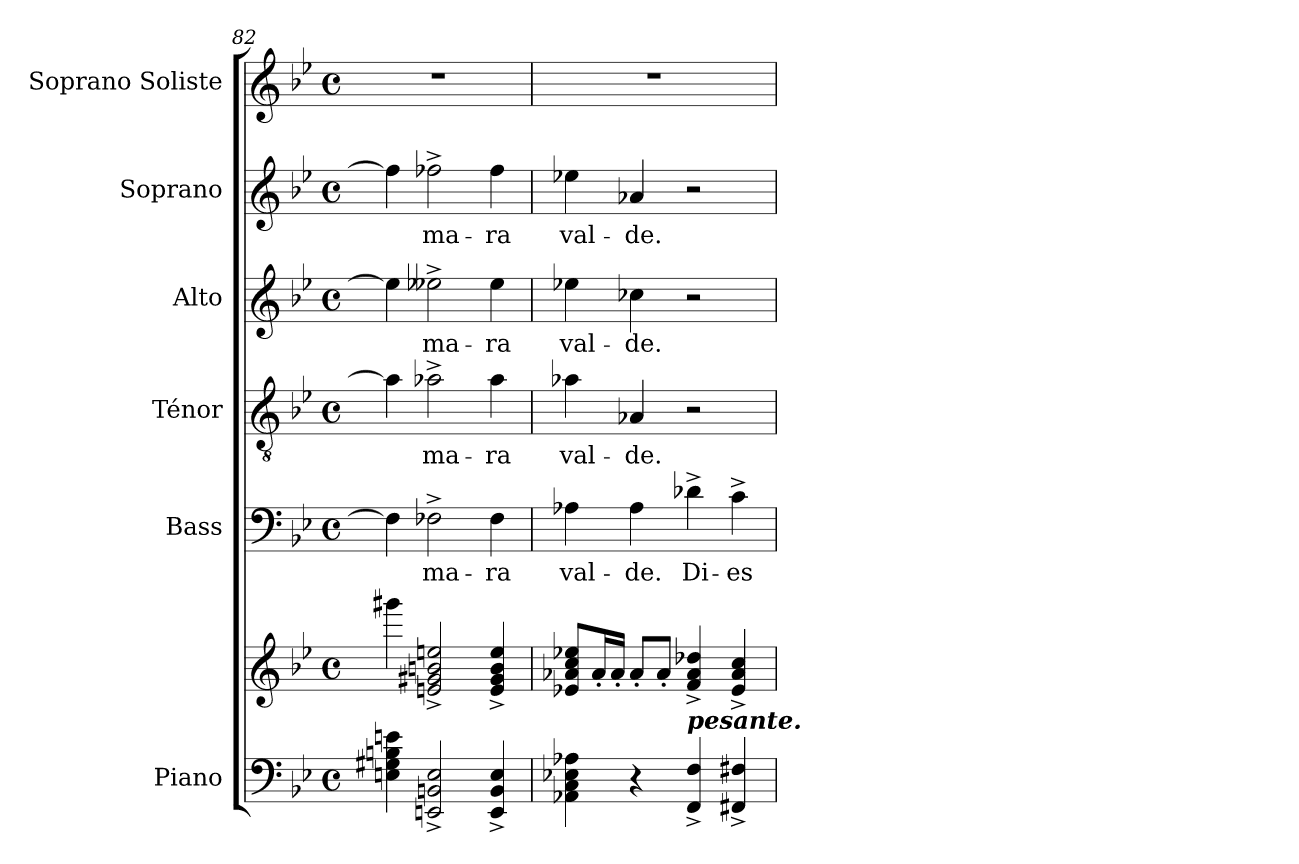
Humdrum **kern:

**kern	**kern	**kern	**text	**kern	**text	**kern	**text	**kern	**text	**kern
*part6	*part6	*part5	*part5	*part4	*part4	*part3	*part3	*part2	*part2	*part1
*staff7	*staff6	*staff5	*staff5	*staff4	*staff4	*staff3	*staff3	*staff2	*staff2	*staff1
*I"Piano	*	*I"Bass	*	*I"Ténor	*	*I"Alto	*	*I"Soprano	*	*I"Soprano Soliste
*I'Pno.	*	*I'B.	*	*I'T.	*	*I'A.	*	*I'S.	*	*
*clefF4	*clefG2	*clefF4	*	*clefGv2	*	*clefG2	*	*clefG2	*	*clefG2
*	*	*	*	*	*	*ITrd2c3	*	*	*	*
*k[b-e-]	*k[b-e-]	*k[b-e-]	*	*k[b-e-]	*	*k[f#]	*	*k[b-e-]	*	*k[b-e-]
*M4/4	*M4/4	*M4/4	*	*M4/4	*	*M4/4	*	*M4/4	*	*M4/4
*met(c)	*met(c)	*met(c)	*	*met(c)	*	*met(c)	*	*met(c)	*	*met(c)
=82	=82	=82	=82	=82	=82	=82	=82	=82	=82	=82
4En\ 4G#X\ 4Bn\ 4en\	4ggg#X\	4F-\]	.	4a-\]	.	4cc-i\]	.	4ff-\]	.	1r
2EEn/^ 2BBn/^ 2E/^	2en/^ 2g#X/^ 2bn/^ 2een/^	2F-X^\	-ma-	2a-X^\	-ma-	2cc-X^i\	-ma-	2ff-X^\	-ma-	.
4EE/^ 4BB/^ 4E/^	4e/^ 4g#/^ 4b/^ 4ee/^	4F-\	-ra	4a-\	-ra	4cc-i\	-ra	4ff-\	-ra	.
!!LO:PB:g=z
=83	=83	=83	=83	=83	=83	=83	=83	=83	=83	=83
4AA-X\ 4C\ 4E-X\ 4A-X\	8e-X/ 8a-X/ 8cc/ 8ee-X/L	4A-X\	val-	4a-X\	val-	4ccni\	val-	4ee-X\	val-	1r
.	16a-'/L	.	.	.	.	.	.	.	.	.
.	16a-'/JJ	.	.	.	.	.	.	.	.	.
4r	8a-'/L	4A-\	-de.	4A-X/	-de.	4a-Xi\	-de.	4a-X/	-de.	.
.	8a-'/J	.	.	.	.	.	.	.	.	.
!LO:TX:a:Bi:t=pesante.	!	!	!	!	!	!	!	!	!	!
4FF/^ 4F/^	4f/^ 4a-/^ 4dd-X/^	4d-X^\	Di-	2r	.	2r	.	2r	.	.
4FF#X/^ 4F#X/^	4e-/^ 4a-/^ 4cc/^	4c^\	-es	.	.	.	.	.	.	.
=	=	=	=	=	=	=	=	=	=	=
*-	*-	*-	*-	*-	*-	*-	*-	*-	*-	*-
